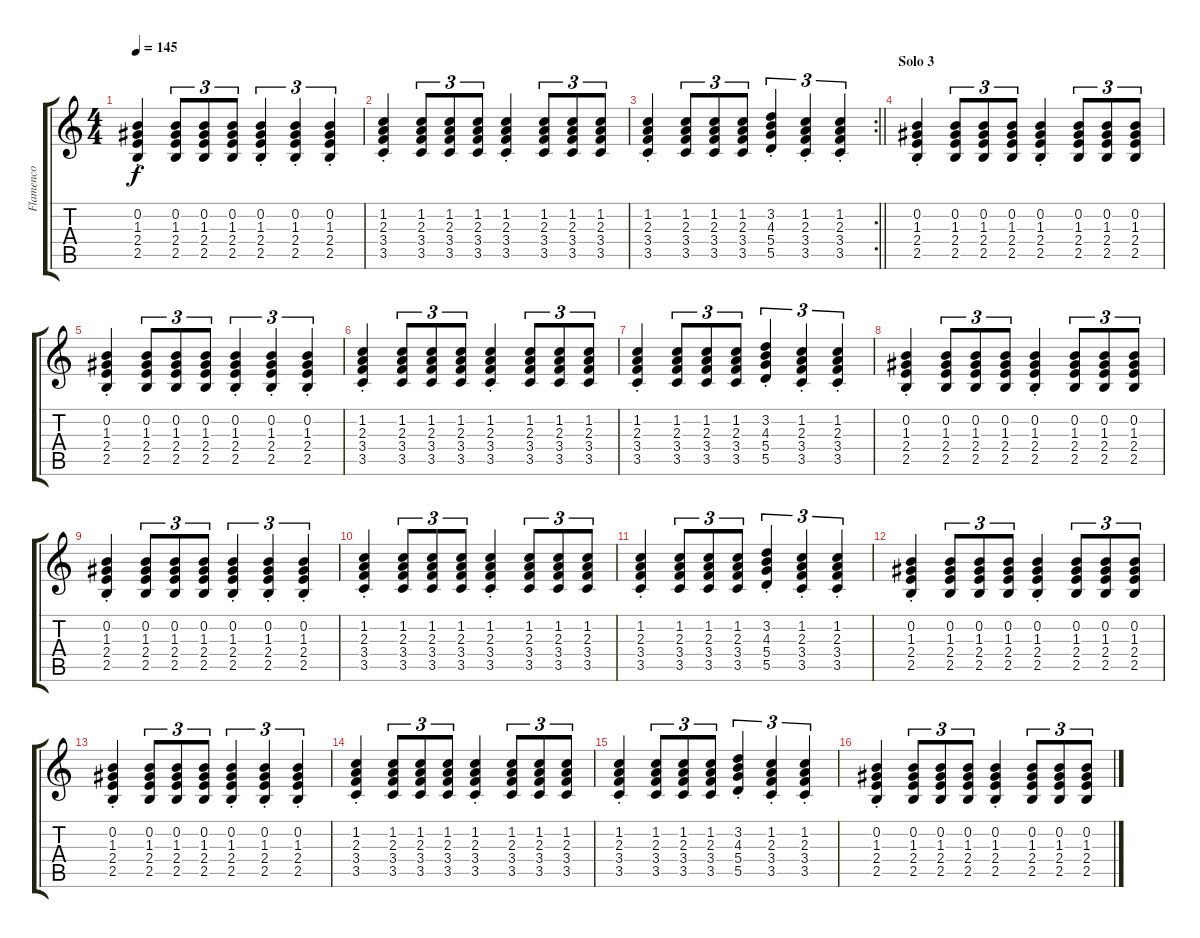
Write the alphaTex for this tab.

\track ("Flamenco" "Flamenco") {instrument acousticguitarnylon}
\staff {score tabs}
\tuning (E4 B3 G3 D3 A2 E2) {hide}
\ts (4 4)
\tempo 145
\clef g2
\ks c
(0.2{st} 1.3{st} 2.4{st} 2.5{st}).4{dy f} (0.2 1.3 2.4 2.5).8{tu (3 2)} (0.2 1.3 2.4 2.5).8{tu (3 2)} (0.2 1.3 2.4 2.5).8{tu (3 2)} (0.2{st} 1.3{st} 2.4{st} 2.5).4{tu (3 2)} (0.2{st} 1.3{st} 2.4{st} 2.5).4{tu (3 2)} (0.2{st} 1.3{st} 2.4{st} 2.5).4{tu (3 2)} |
(1.2{st} 2.3{st} 3.4{st} 3.5{st}).4 (1.2 2.3 3.4 3.5).8{tu (3 2)} (1.2 2.3 3.4 3.5).8{tu (3 2)} (1.2 2.3 3.4 3.5).8{tu (3 2)} (1.2{st} 2.3{st} 3.4{st} 3.5{st}).4 (1.2 2.3 3.4 3.5).8{tu (3 2)} (1.2 2.3 3.4 3.5).8{tu (3 2)} (1.2 2.3 3.4 3.5).8{tu (3 2)} |
\rc 2
\barLineRight lightlight
(1.2{st} 2.3{st} 3.4{st} 3.5{st}).4 (1.2 2.3 3.4 3.5).8{tu (3 2)} (1.2 2.3 3.4 3.5).8{tu (3 2)} (1.2 2.3 3.4 3.5).8{tu (3 2)} (3.2{st} 4.3{st} 5.4{st} 5.5{st}).4{tu (3 2)} (1.2{st} 2.3{st} 3.4{st} 3.5{st}).4{tu (3 2)} (1.2{st} 2.3{st} 3.4{st} 3.5{st}).4{tu (3 2)} |
\section ("" "Solo 3")
(0.2{st} 1.3{st} 2.4{st} 2.5{st}).4 (0.2 1.3 2.4 2.5).8{tu (3 2)} (0.2 1.3 2.4 2.5).8{tu (3 2)} (0.2 1.3 2.4 2.5).8{tu (3 2)} (0.2{st} 1.3{st} 2.4{st} 2.5).4 (0.2 1.3 2.4 2.5).8{tu (3 2)} (0.2 1.3 2.4 2.5).8{tu (3 2)} (0.2 1.3 2.4 2.5).8{tu (3 2)} |
(0.2{st} 1.3{st} 2.4{st} 2.5{st}).4 (0.2 1.3 2.4 2.5).8{tu (3 2)} (0.2 1.3 2.4 2.5).8{tu (3 2)} (0.2 1.3 2.4 2.5).8{tu (3 2)} (0.2{st} 1.3{st} 2.4{st} 2.5).4{tu (3 2)} (0.2{st} 1.3{st} 2.4{st} 2.5).4{tu (3 2)} (0.2{st} 1.3{st} 2.4{st} 2.5).4{tu (3 2)} |
(1.2{st} 2.3{st} 3.4{st} 3.5{st}).4 (1.2 2.3 3.4 3.5).8{tu (3 2)} (1.2 2.3 3.4 3.5).8{tu (3 2)} (1.2 2.3 3.4 3.5).8{tu (3 2)} (1.2{st} 2.3{st} 3.4{st} 3.5{st}).4 (1.2 2.3 3.4 3.5).8{tu (3 2)} (1.2 2.3 3.4 3.5).8{tu (3 2)} (1.2 2.3 3.4 3.5).8{tu (3 2)} |
(1.2{st} 2.3{st} 3.4{st} 3.5{st}).4 (1.2 2.3 3.4 3.5).8{tu (3 2)} (1.2 2.3 3.4 3.5).8{tu (3 2)} (1.2 2.3 3.4 3.5).8{tu (3 2)} (3.2{st} 4.3{st} 5.4{st} 5.5{st}).4{tu (3 2)} (1.2{st} 2.3{st} 3.4{st} 3.5{st}).4{tu (3 2)} (1.2{st} 2.3{st} 3.4{st} 3.5{st}).4{tu (3 2)} |
(0.2{st} 1.3{st} 2.4{st} 2.5{st}).4 (0.2 1.3 2.4 2.5).8{tu (3 2)} (0.2 1.3 2.4 2.5).8{tu (3 2)} (0.2 1.3 2.4 2.5).8{tu (3 2)} (0.2{st} 1.3{st} 2.4{st} 2.5).4 (0.2 1.3 2.4 2.5).8{tu (3 2)} (0.2 1.3 2.4 2.5).8{tu (3 2)} (0.2 1.3 2.4 2.5).8{tu (3 2)} |
(0.2{st} 1.3{st} 2.4{st} 2.5{st}).4 (0.2 1.3 2.4 2.5).8{tu (3 2)} (0.2 1.3 2.4 2.5).8{tu (3 2)} (0.2 1.3 2.4 2.5).8{tu (3 2)} (0.2{st} 1.3{st} 2.4{st} 2.5).4{tu (3 2)} (0.2{st} 1.3{st} 2.4{st} 2.5).4{tu (3 2)} (0.2{st} 1.3{st} 2.4{st} 2.5).4{tu (3 2)} |
(1.2{st} 2.3{st} 3.4{st} 3.5{st}).4 (1.2 2.3 3.4 3.5).8{tu (3 2)} (1.2 2.3 3.4 3.5).8{tu (3 2)} (1.2 2.3 3.4 3.5).8{tu (3 2)} (1.2{st} 2.3{st} 3.4{st} 3.5{st}).4 (1.2 2.3 3.4 3.5).8{tu (3 2)} (1.2 2.3 3.4 3.5).8{tu (3 2)} (1.2 2.3 3.4 3.5).8{tu (3 2)} |
(1.2{st} 2.3{st} 3.4{st} 3.5{st}).4 (1.2 2.3 3.4 3.5).8{tu (3 2)} (1.2 2.3 3.4 3.5).8{tu (3 2)} (1.2 2.3 3.4 3.5).8{tu (3 2)} (3.2{st} 4.3{st} 5.4{st} 5.5{st}).4{tu (3 2)} (1.2{st} 2.3{st} 3.4{st} 3.5{st}).4{tu (3 2)} (1.2{st} 2.3{st} 3.4{st} 3.5{st}).4{tu (3 2)} |
(0.2{st} 1.3{st} 2.4{st} 2.5{st}).4 (0.2 1.3 2.4 2.5).8{tu (3 2)} (0.2 1.3 2.4 2.5).8{tu (3 2)} (0.2 1.3 2.4 2.5).8{tu (3 2)} (0.2{st} 1.3{st} 2.4{st} 2.5).4 (0.2 1.3 2.4 2.5).8{tu (3 2)} (0.2 1.3 2.4 2.5).8{tu (3 2)} (0.2 1.3 2.4 2.5).8{tu (3 2)} |
(0.2{st} 1.3{st} 2.4{st} 2.5{st}).4 (0.2 1.3 2.4 2.5).8{tu (3 2)} (0.2 1.3 2.4 2.5).8{tu (3 2)} (0.2 1.3 2.4 2.5).8{tu (3 2)} (0.2{st} 1.3{st} 2.4{st} 2.5).4{tu (3 2)} (0.2{st} 1.3{st} 2.4{st} 2.5).4{tu (3 2)} (0.2{st} 1.3{st} 2.4{st} 2.5).4{tu (3 2)} |
(1.2{st} 2.3{st} 3.4{st} 3.5{st}).4 (1.2 2.3 3.4 3.5).8{tu (3 2)} (1.2 2.3 3.4 3.5).8{tu (3 2)} (1.2 2.3 3.4 3.5).8{tu (3 2)} (1.2{st} 2.3{st} 3.4{st} 3.5{st}).4 (1.2 2.3 3.4 3.5).8{tu (3 2)} (1.2 2.3 3.4 3.5).8{tu (3 2)} (1.2 2.3 3.4 3.5).8{tu (3 2)} |
(1.2{st} 2.3{st} 3.4{st} 3.5{st}).4 (1.2 2.3 3.4 3.5).8{tu (3 2)} (1.2 2.3 3.4 3.5).8{tu (3 2)} (1.2 2.3 3.4 3.5).8{tu (3 2)} (3.2{st} 4.3{st} 5.4{st} 5.5{st}).4{tu (3 2)} (1.2{st} 2.3{st} 3.4{st} 3.5{st}).4{tu (3 2)} (1.2{st} 2.3{st} 3.4{st} 3.5{st}).4{tu (3 2)} |
(0.2{st} 1.3{st} 2.4{st} 2.5{st}).4 (0.2 1.3 2.4 2.5).8{tu (3 2)} (0.2 1.3 2.4 2.5).8{tu (3 2)} (0.2 1.3 2.4 2.5).8{tu (3 2)} (0.2{st} 1.3{st} 2.4{st} 2.5).4 (0.2 1.3 2.4 2.5).8{tu (3 2)} (0.2 1.3 2.4 2.5).8{tu (3 2)} (0.2 1.3 2.4 2.5).8{tu (3 2)}
